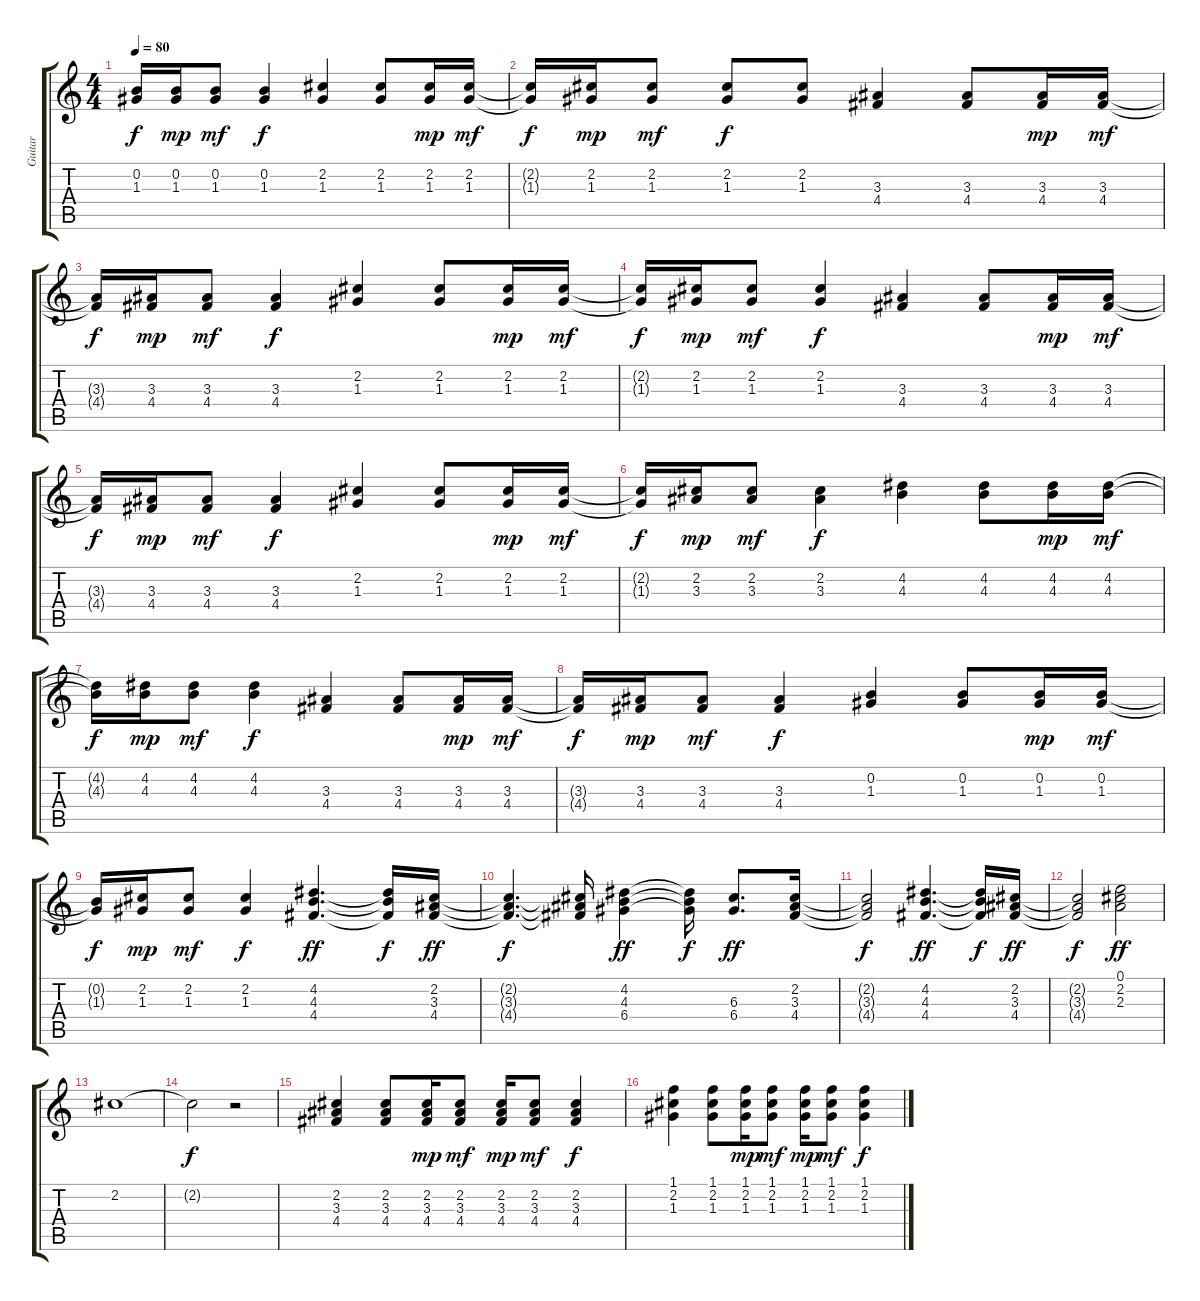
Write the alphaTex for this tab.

\track ("Guitar" "Guitar") {instrument acousticguitarsteel}
\staff {score tabs}
\tuning (E4 B3 G3 D3 A2 E2) {hide}
\ts (4 4)
\tempo 80
\clef g2
\ks c
(0.2{t} 1.3{t}).16{dy f} (0.2 1.3).16{dy mp} (0.2 1.3).8{dy mf} (0.2 1.3).4{dy f} (2.2 1.3).4 (2.2 1.3).8 (2.2 1.3).16{dy mp} (2.2 1.3).16{dy mf} |
(2.2{t} 1.3{t}).16{dy f} (2.2 1.3).16{dy mp} (2.2 1.3).8{dy mf} (2.2 1.3).8{dy f} (2.2 1.3).8 (3.3 4.4).4 (3.3 4.4).8 (3.3 4.4).16{dy mp} (3.3 4.4).16{dy mf} |
(3.3{t} 4.4{t}).16{dy f} (3.3 4.4).16{dy mp} (3.3 4.4).8{dy mf} (3.3 4.4).4{dy f} (2.2 1.3).4 (2.2 1.3).8 (2.2 1.3).16{dy mp} (2.2 1.3).16{dy mf} |
(2.2{t} 1.3{t}).16{dy f} (2.2 1.3).16{dy mp} (2.2 1.3).8{dy mf} (2.2 1.3).4{dy f} (3.3 4.4).4 (3.3 4.4).8 (3.3 4.4).16{dy mp} (3.3 4.4).16{dy mf} |
(3.3{t} 4.4{t}).16{dy f} (3.3 4.4).16{dy mp} (3.3 4.4).8{dy mf} (3.3 4.4).4{dy f} (2.2 1.3).4 (2.2 1.3).8 (2.2 1.3).16{dy mp} (2.2 1.3).16{dy mf} |
(2.2{t} 1.3{t}).16{dy f} (2.2 3.3).16{dy mp} (2.2 3.3).8{dy mf} (2.2 3.3).4{dy f} (4.2 4.3).4 (4.2 4.3).8 (4.2 4.3).16{dy mp} (4.2 4.3).16{dy mf} |
(4.2{t} 4.3{t}).16{dy f} (4.2 4.3).16{dy mp} (4.2 4.3).8{dy mf} (4.2 4.3).4{dy f} (3.3 4.4).4 (3.3 4.4).8 (3.3 4.4).16{dy mp} (3.3 4.4).16{dy mf} |
(3.3{t} 4.4{t}).16{dy f} (3.3 4.4).16{dy mp} (3.3 4.4).8{dy mf} (3.3 4.4).4{dy f} (0.2 1.3).4 (0.2 1.3).8 (0.2 1.3).16{dy mp} (0.2 1.3).16{dy mf} |
(0.2{t} 1.3{t}).16{dy f} (2.2 1.3).16{dy mp} (2.2 1.3).8{dy mf} (2.2 1.3).4{dy f} (4.2 4.3 4.4).4{d dy ff} (4.2{t} 4.3{t} 4.4{t}).16{dy f} (2.2 3.3 4.4).16{dy ff} |
(2.2{t} 3.3{t} 4.4{t}).4{d dy f} (2.2{t} 3.3{t} 4.4{t}).16 (4.2 4.3 6.4).4{dy ff} (4.2{t} 4.3{t} 6.4{t}).16{dy f} (6.3 6.4).8{d dy ff} (2.2 3.3 4.4).16 |
(2.2{t} 3.3{t} 4.4{t}).2{dy f} (4.2 4.3 4.4).4{d dy ff} (4.2{t} 4.3{t} 4.4{t}).16{dy f} (2.2 3.3 4.4).16{dy ff} |
(2.2{t} 3.3{t} 4.4{t}).2{dy f} (0.1 2.2 2.3).2{dy ff} |
2.2.1 |
2.2{t}.2{dy f} r.2 |
(2.2 3.3 4.4).4 (2.2 3.3 4.4).8 (2.2 3.3 4.4).16{dy mp} (2.2 3.3 4.4).8{dy mf} (2.2 3.3 4.4).16{dy mp} (2.2 3.3 4.4).8{dy mf} (2.2 3.3 4.4).4{dy f} |
(1.1 2.2 1.3).4 (1.1 2.2 1.3).8 (1.1 2.2 1.3).16{dy mp} (1.1 2.2 1.3).8{dy mf} (1.1 2.2 1.3).16{dy mp} (1.1 2.2 1.3).8{dy mf} (1.1 2.2 1.3).4{dy f}
